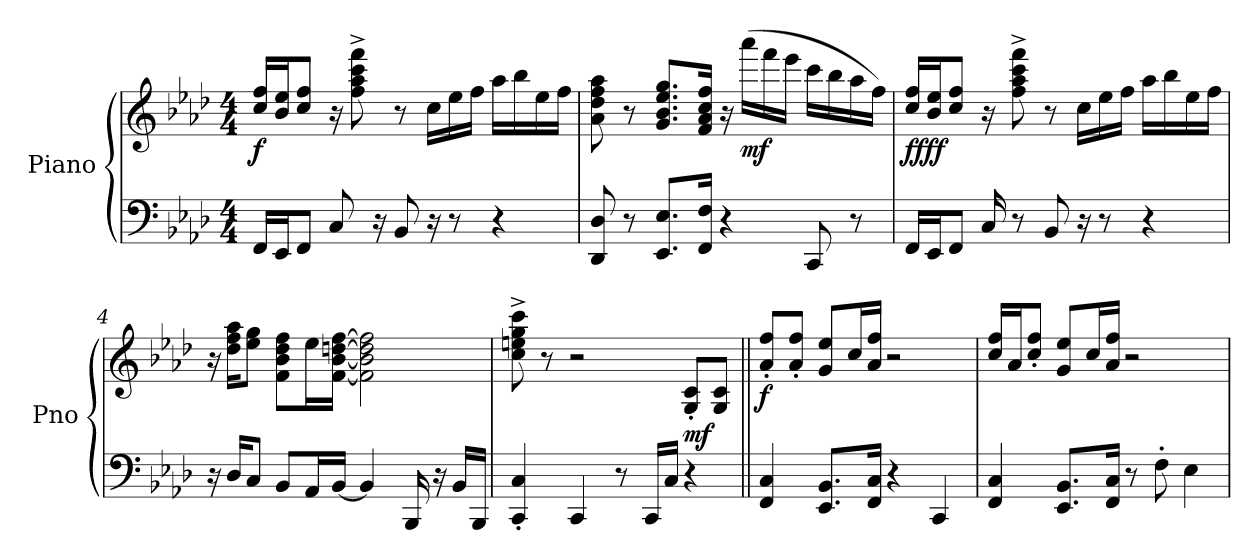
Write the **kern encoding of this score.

**kern	**kern	**dynam
*part1	*part1	*part1
*staff2	*staff1	*staff1/2
*I"Piano	*	*
*I'Pno	*	*
*clefF4	*clefG2	*
*k[b-e-a-d-]	*k[b-e-a-d-]	*
*M4/4	*M4/4	*
*MM132	*MM132	*
=1	=1	=1
!	!	!LO:DY:b
16FF/LL	16cc/ 16ff/LL	f
16EE-/J	16b-/ 16ee-/J	.
8FF/J	8cc/ 8ff/J	.
8C/	16r	.
.	8ff\^ 8aa-\^ 8ccc\^ 8fff\^	.
16r	.	.
8BB-/	8r	.
16r	16cc\LL	.
8r	16ee-\	.
.	16ff\JJ	.
4r	16aa-\LL	.
.	16bb-\	.
.	16ee-\	.
.	16ff\JJ	.
=2	=2	=2
8DD-/ 8D-/	8a-\ 8dd-\ 8ff\ 8aa-\	.
8r	8r	.
8.EE-/ 8.E-/L	8.g/ 8.b-/ 8.ee-/ 8.gg/L	.
16FF/ 16F/Jk	16f/ 16a-/ 16cc/ 16ff/Jk	.
4r	16r	.
!	!	!LO:DY:b
.	(>16aaa-\LL	mf
.	16fff\	.
.	16eee-\JJ	.
8CC/	16ccc\LL	.
.	16bb-\	.
8r	16aa-\	.
.	16ff\JJ)	.
!!LO:LB:g=z
=3	=3	=3
!	!	!LO:DY:b
!	!	!LO:DY:n=1:b
!	!	!LO:DY:n=2:b
!	!	!LO:DY:n=3:b
16FF/LL	16cc/ 16ff/LL	f f f f
16EE-/J	16b-/ 16ee-/J	.
8FF/J	8cc/ 8ff/J	.
16C/	16r	.
8r	8ff\^ 8aa-\^ 8ccc\^ 8fff\^	.
8BB-/	8r	.
16r	16cc\LL	.
8r	16ee-\	.
.	16ff\JJ	.
4r	16aa-\LL	.
.	16bb-\	.
.	16ee-\	.
.	16ff\JJ	.
=4	=4	=4
16r	16r	.
16D-/KL	16dd-\ 16ff\ 16aa-\KL	.
8C/J	8ee-\ 8gg\J	.
8BB-/L	8f\ 8b-\ 8dd-\ 8ff\L	.
16AA-/L	16ee-\L	.
[16BB-/JJ	[16f\ [16b-\ [16ddn\ [16ff\JJ	.
4BB-/]	2f\] 2b-\] 2dd\] 2ff\]	.
16BBB-/	.	.
16r	.	.
16BB-/LL	.	.
16BBB-/JJ	.	.
=5	=5	=5
4CC/' 4C/'	8cc\^ 8een\^ 8gg\^ 8ccc\^	.
.	8r	.
4CC/	2r	.
8r	.	.
16CC/LL	.	.
16C/JJ	.	.
!	!	!LO:DY:b
4r	8G/' 8c/'L	mf
.	8G/ 8c/J	.
!!LO:LB:g=z
=6||	=6||	=6||
!	!	!LO:DY:b
4FF/ 4C/	8a-/' 8ff/'L	f
.	8a-/' 8ff/'J	.
8.EE-/ 8.BB-/L	8g/ 8ee-/L	.
.	16cc/L	.
16FF/ 16C/Jk	16a-/ 16ff/JJ	.
4r	2r	.
4CC/	.	.
=7	=7	=7
4FF/ 4C/	16cc/ 16ff/LL	.
.	16a-/J	.
.	8cc/' 8ff/'J	.
8.EE-/ 8.BB-/L	8g/ 8ee-/L	.
.	16cc/L	.
16FF/ 16C/Jk	16a-/ 16ff/JJ	.
8r	2r	.
8F'\	.	.
4E-\	.	.
=	=	=
*-	*-	*-
